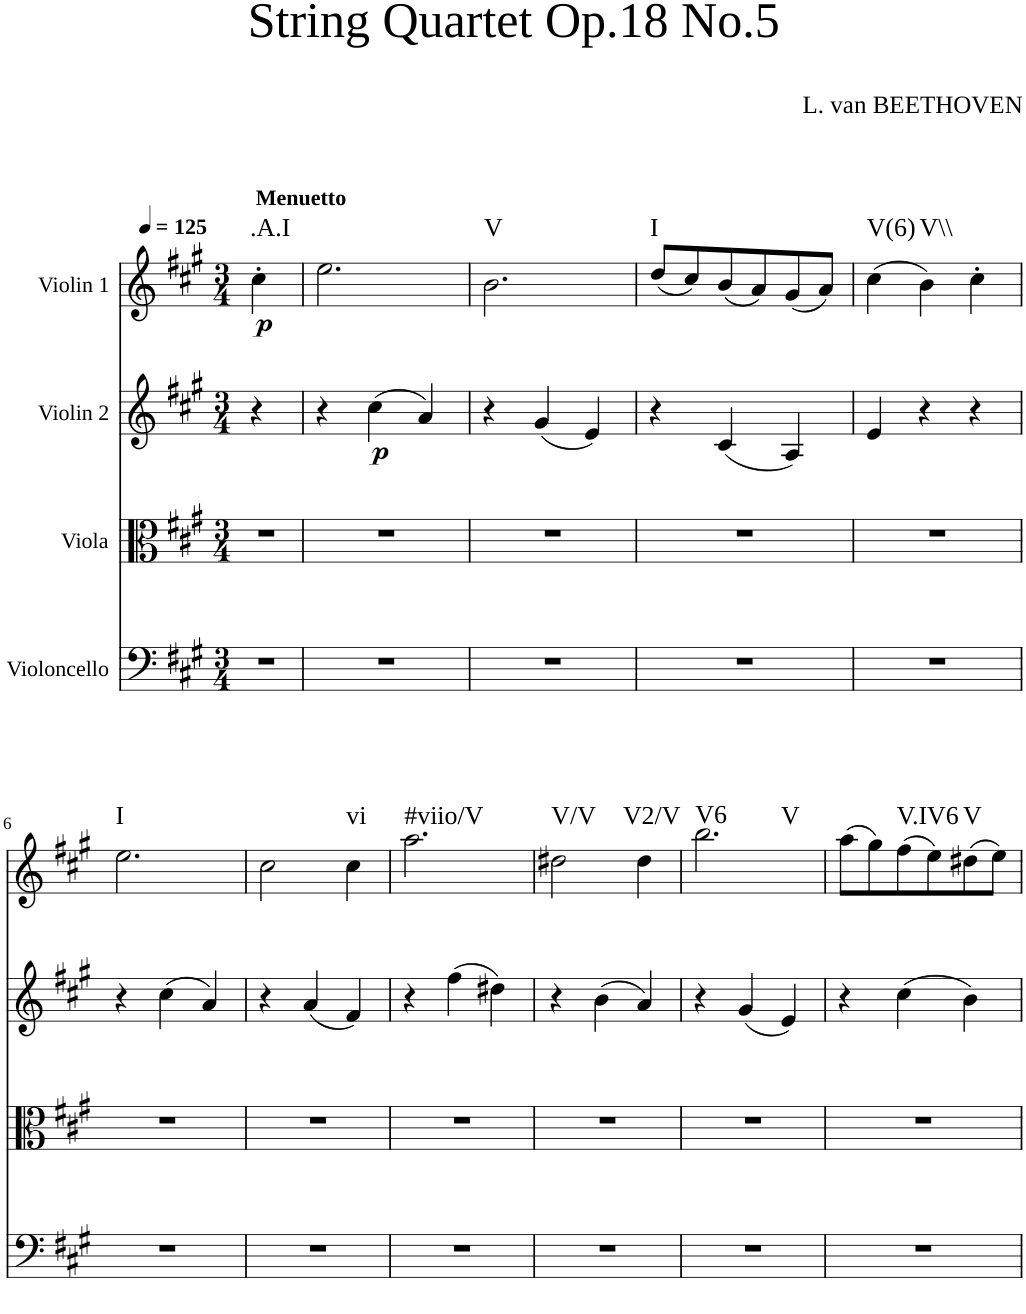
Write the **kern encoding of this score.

**kern	**kern	**kern	**dynam	**kern	**dynam	**harte
*part4	*part3	*part2	*part2	*part1	*part1	*part1
*staff4	*staff3	*staff2	*staff2	*staff1	*staff1	*
*I"Violoncello	*I"Viola	*I"Violin 2	*	*I"Violin 1	*	*
*I'Vc	*I'Vla	*I'Vln	*	*I'Vln	*	*
*clefF4	*clefC3	*clefG2	*	*clefG2	*	*
*k[f#c#g#]	*k[f#c#g#]	*k[f#c#g#]	*	*k[f#c#g#]	*	*
*M3/4	*M3/4	*M3/4	*	*M3/4	*	*
*MM125	*MM125	*MM125	*	*MM125	*	*
=1	=1	=1	=1	=1	=1	=1
!	!	!	!	!LO:TX:a:B:t=Menuetto	!	!
!	!	!	!	!	!LO:DY:b	!LO:H:kt=.A.I
2.r	2.r	4r	.	4cc#'\	p	N
.	.	2ryy	.	2ryy	.	.
=2	=2	=2	=2	=2	=2	=2
2.r	2.r	4r	.	2.ee\	.	.
!	!	!	!LO:DY:b	!	!	!
.	.	(4cc#\	p	.	.	.
.	.	4a/)	.	.	.	.
=3	=3	=3	=3	=3	=3	=3
!	!	!	!	!	!	!LO:H:kt=V
2.r	2.r	4r	.	2.b\	.	N
.	.	(4g#/	.	.	.	.
.	.	4e/)	.	.	.	.
=4	=4	=4	=4	=4	=4	=4
!	!	!	!	!	!	!LO:H:kt=I
2.r	2.r	4r	.	(8dd/L	.	N
.	.	.	.	8cc#/)	.	.
.	.	(4c#/	.	(8b/	.	.
.	.	.	.	8a/)	.	.
.	.	4A/)	.	(8g#/	.	.
.	.	.	.	8a/J)	.	.
=5	=5	=5	=5	=5	=5	=5
!	!	!	!	!	!	!LO:H:kt=V(6)
2.r	2.r	4e/	.	(4cc#\	.	N
!	!	!	!	!	!	!LO:H:kt=V\\
.	.	4r	.	4b\)	.	N
.	.	4r	.	4cc#'\	.	.
!!LO:LB:g=z
=6	=6	=6	=6	=6	=6	=6
!	!	!	!	!	!	!LO:H:kt=I
2.r	2.r	4r	.	2.ee\	.	N
.	.	(4cc#\	.	.	.	.
.	.	4a/)	.	.	.	.
=7	=7	=7	=7	=7	=7	=7
2.r	2.r	4r	.	2cc#\	.	.
.	.	(4a/	.	.	.	.
!	!	!	!	!	!	!LO:H:kt=vi
.	.	4f#/)	.	4cc#\	.	N
=8	=8	=8	=8	=8	=8	=8
!	!	!	!	!	!	!LO:H:kt=#viio/V
2.r	2.r	4r	.	2.aa\	.	N
.	.	(4ff#\	.	.	.	.
.	.	4dd#X\)	.	.	.	.
=9	=9	=9	=9	=9	=9	=9
!	!	!	!	!	!	!LO:H:kt=V/V
2.r	2.r	4r	.	2dd#X\	.	N
.	.	(4b\	.	.	.	.
!	!	!	!	!	!	!LO:H:kt=V2/V
.	.	4a/)	.	4dd#\	.	N
=10	=10	=10	=10	=10	=10	=10
!	!	!	!	!	!	!LO:H:n=1:kt=V6
!	!	!	!	!	!	!LO:H:n=2:kt=V
2.r	2.r	4r	.	2.bb\	.	N N
.	.	(4g#/	.	.	.	.
.	.	4e/)	.	.	.	.
=11	=11	=11	=11	=11	=11	=11
2.r	2.r	4r	.	(8aa\L	.	.
.	.	.	.	8gg#\)	.	.
!	!	!	!	!	!	!LO:H:kt=V.IV6
.	.	(4cc#\	.	(8ff#\	.	N
.	.	.	.	8ee\)	.	.
!	!	!	!	!	!	!LO:H:kt=V
.	.	4b\)	.	(8dd#X\	.	N
.	.	.	.	8ee\J)	.	.
=	=	=	=	=	=	=
*-	*-	*-	*-	*-	*-	*-
